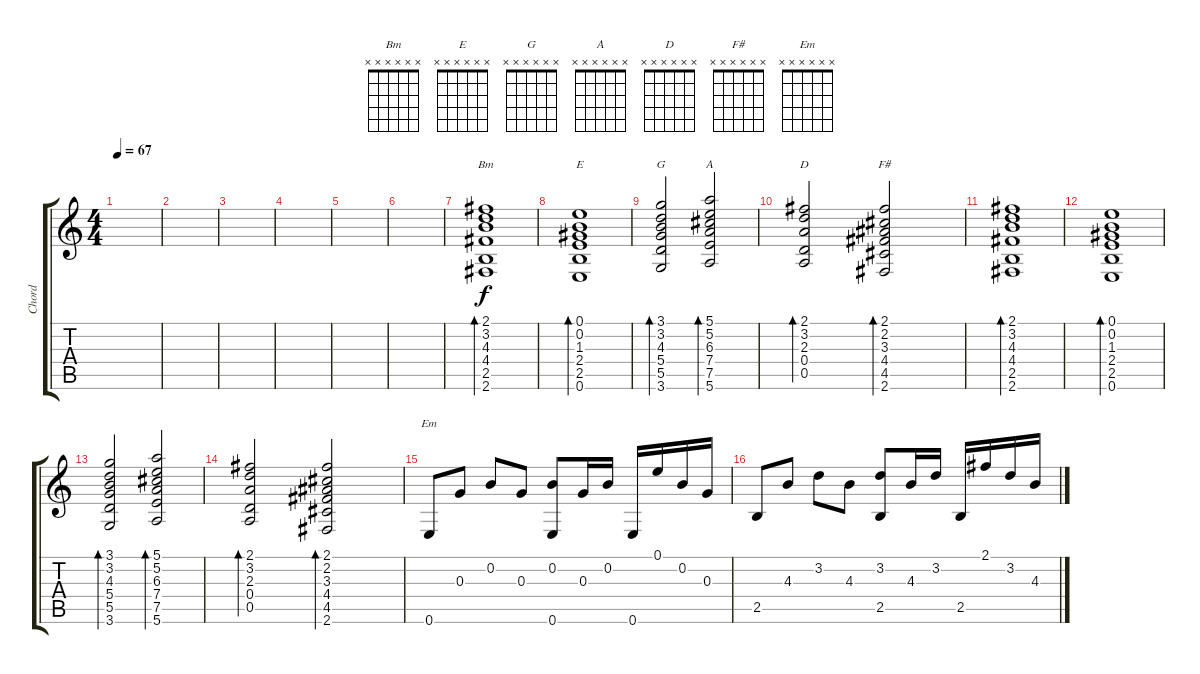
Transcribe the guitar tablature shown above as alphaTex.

\track ("Chord" "Chord") {instrument acousticguitarsteel}
\staff {score tabs}
\tuning (E4 B3 G3 D3 A2 E2) {hide}
\chord ("Bm" x x x x x x) {firstfret 0}
\chord ("E" x x x x x x) {firstfret 0}
\chord ("G" x x x x x x) {firstfret 0}
\chord ("A" x x x x x x) {firstfret 0}
\chord ("D" x x x x x x) {firstfret 0}
\chord ("F#" x x x x x x) {firstfret 0}
\chord ("Em" x x x x x x) {firstfret 0}
\ts (4 4)
\tempo 67
\clef g2
\ks c
|
|
|
|
|
|
(2.1 3.2 4.3 4.4 2.5 2.6).1{bd 120 ch "Bm"} |
(0.1 0.2 1.3 2.4 2.5 0.6).1{bd 120 ch "E"} |
(3.1 3.2 4.3 5.4 5.5 3.6).2{bd 120 ch "G"} (5.1 5.2 6.3 7.4 7.5 5.6).2{bd 120 ch "A"} |
(2.1 3.2 2.3 0.4 0.5).2{bd 120 ch "D"} (2.1 2.2 3.3 4.4 4.5 2.6).2{bd 120 ch "F#"} |
(2.1 3.2 4.3 4.4 2.5 2.6).1{bd 120} |
(0.1 0.2 1.3 2.4 2.5 0.6).1{bd 120} |
(3.1 3.2 4.3 5.4 5.5 3.6).2{bd 120} (5.1 5.2 6.3 7.4 7.5 5.6).2{bd 120} |
(2.1 3.2 2.3 0.4 0.5).2{bd 120} (2.1 2.2 3.3 4.4 4.5 2.6).2{bd 120} |
0.6.8{ch "Em"} 0.3.8 0.2.8 0.3.8 (0.2 0.6).8 0.3.16 0.2.16 0.6.16 0.1.16 0.2.16 0.3.16 |
2.5.8 4.3.8 3.2.8 4.3.8 (3.2 2.5).8 4.3.16 3.2.16 2.5.16 2.1.16 3.2.16 4.3.16
